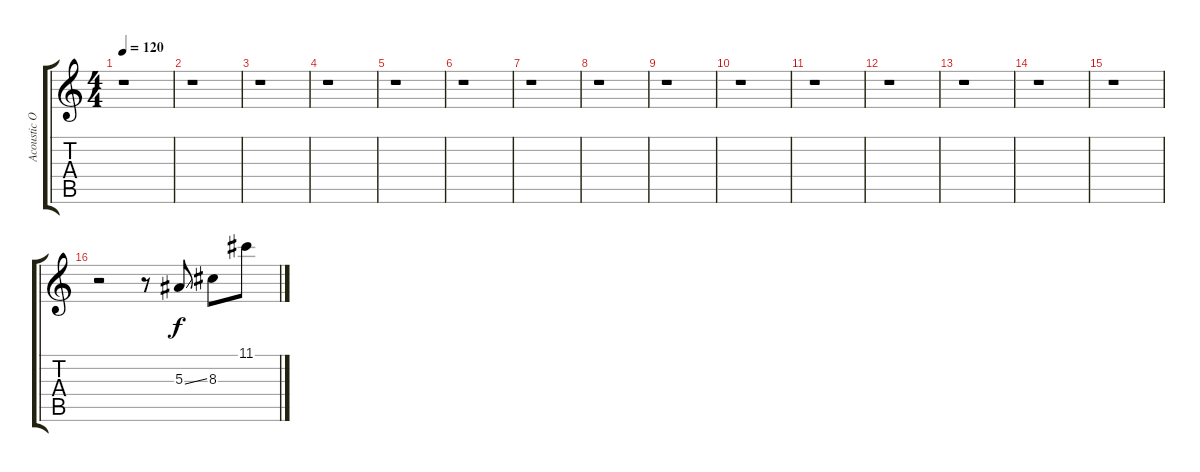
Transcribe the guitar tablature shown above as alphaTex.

\track ("Acoustic Overdubs" "Acoustic O") {instrument acousticguitarsteel}
\staff {score tabs}
\tuning (D4 A3 F3 C3 G2 C2) {hide}
\ts (4 4)
\tempo 120
\clef g2
\ks c
r.1{dy f instrument acousticguitarsteel} |
r.1 |
r.1 |
r.1 |
r.1 |
r.1 |
r.1 |
r.1 |
r.1 |
r.1 |
r.1 |
r.1 |
r.1 |
r.1 |
r.1 |
r.2 r.8 5.3{ss}.8 8.3.8 11.1.8
